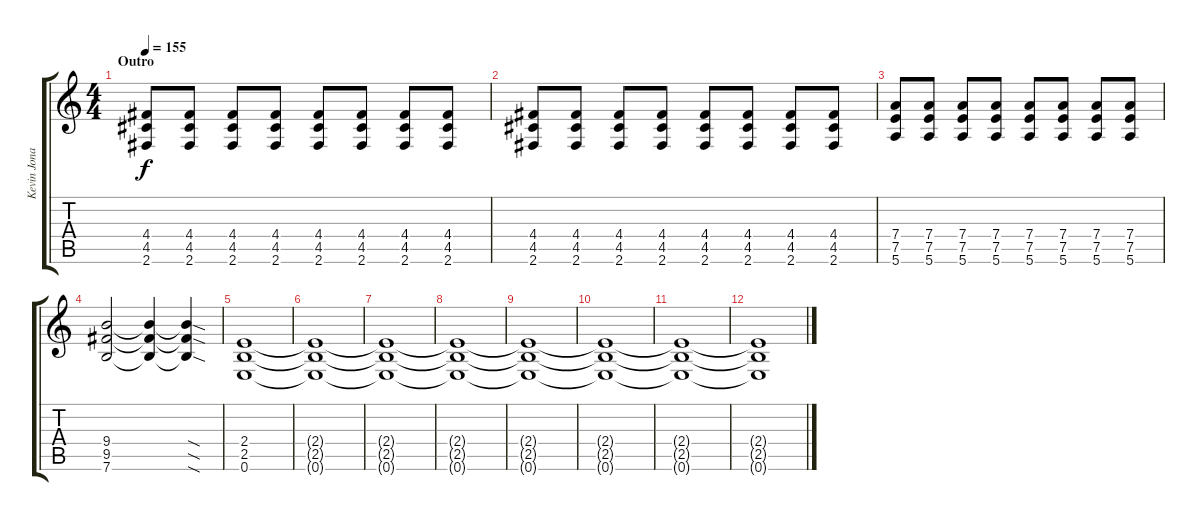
\track ("Kevin Jonas - Guitar" "Kevin Jona") {instrument electricguitarjazz}
\staff {score tabs}
\tuning (E4 B3 G3 D3 A2 E2) {hide}
\ts (4 4)
\section ("" "Outro")
\tempo 155
\clef g2
\ks c
(4.4 4.5 2.6).8{dy f} (4.4 4.5 2.6).8 (4.4 4.5 2.6).8 (4.4 4.5 2.6).8 (4.4 4.5 2.6).8 (4.4 4.5 2.6).8 (4.4 4.5 2.6).8 (4.4 4.5 2.6).8 |
(4.4 4.5 2.6).8 (4.4 4.5 2.6).8 (4.4 4.5 2.6).8 (4.4 4.5 2.6).8 (4.4 4.5 2.6).8 (4.4 4.5 2.6).8 (4.4 4.5 2.6).8 (4.4 4.5 2.6).8 |
(7.4 7.5 5.6).8 (7.4 7.5 5.6).8 (7.4 7.5 5.6).8 (7.4 7.5 5.6).8 (7.4 7.5 5.6).8 (7.4 7.5 5.6).8 (7.4 7.5 5.6).8 (7.4 7.5 5.6).8 |
(9.4 9.5 7.6).2 (9.4{t} 9.5{t} 7.6{t}).4 (9.4{sod t} 9.5{sod t} 7.6{sod t}).4 |
(2.4 2.5 0.6).1 |
(2.4{t} 2.5{t} 0.6{t}).1 |
(2.4{t} 2.5{t} 0.6{t}).1 |
(2.4{t} 2.5{t} 0.6{t}).1 |
(2.4{t} 2.5{t} 0.6{t}).1 |
(2.4{t} 2.5{t} 0.6{t}).1 |
(2.4{t} 2.5{t} 0.6{t}).1 |
(2.4{t} 2.5{t} 0.6{t}).1
